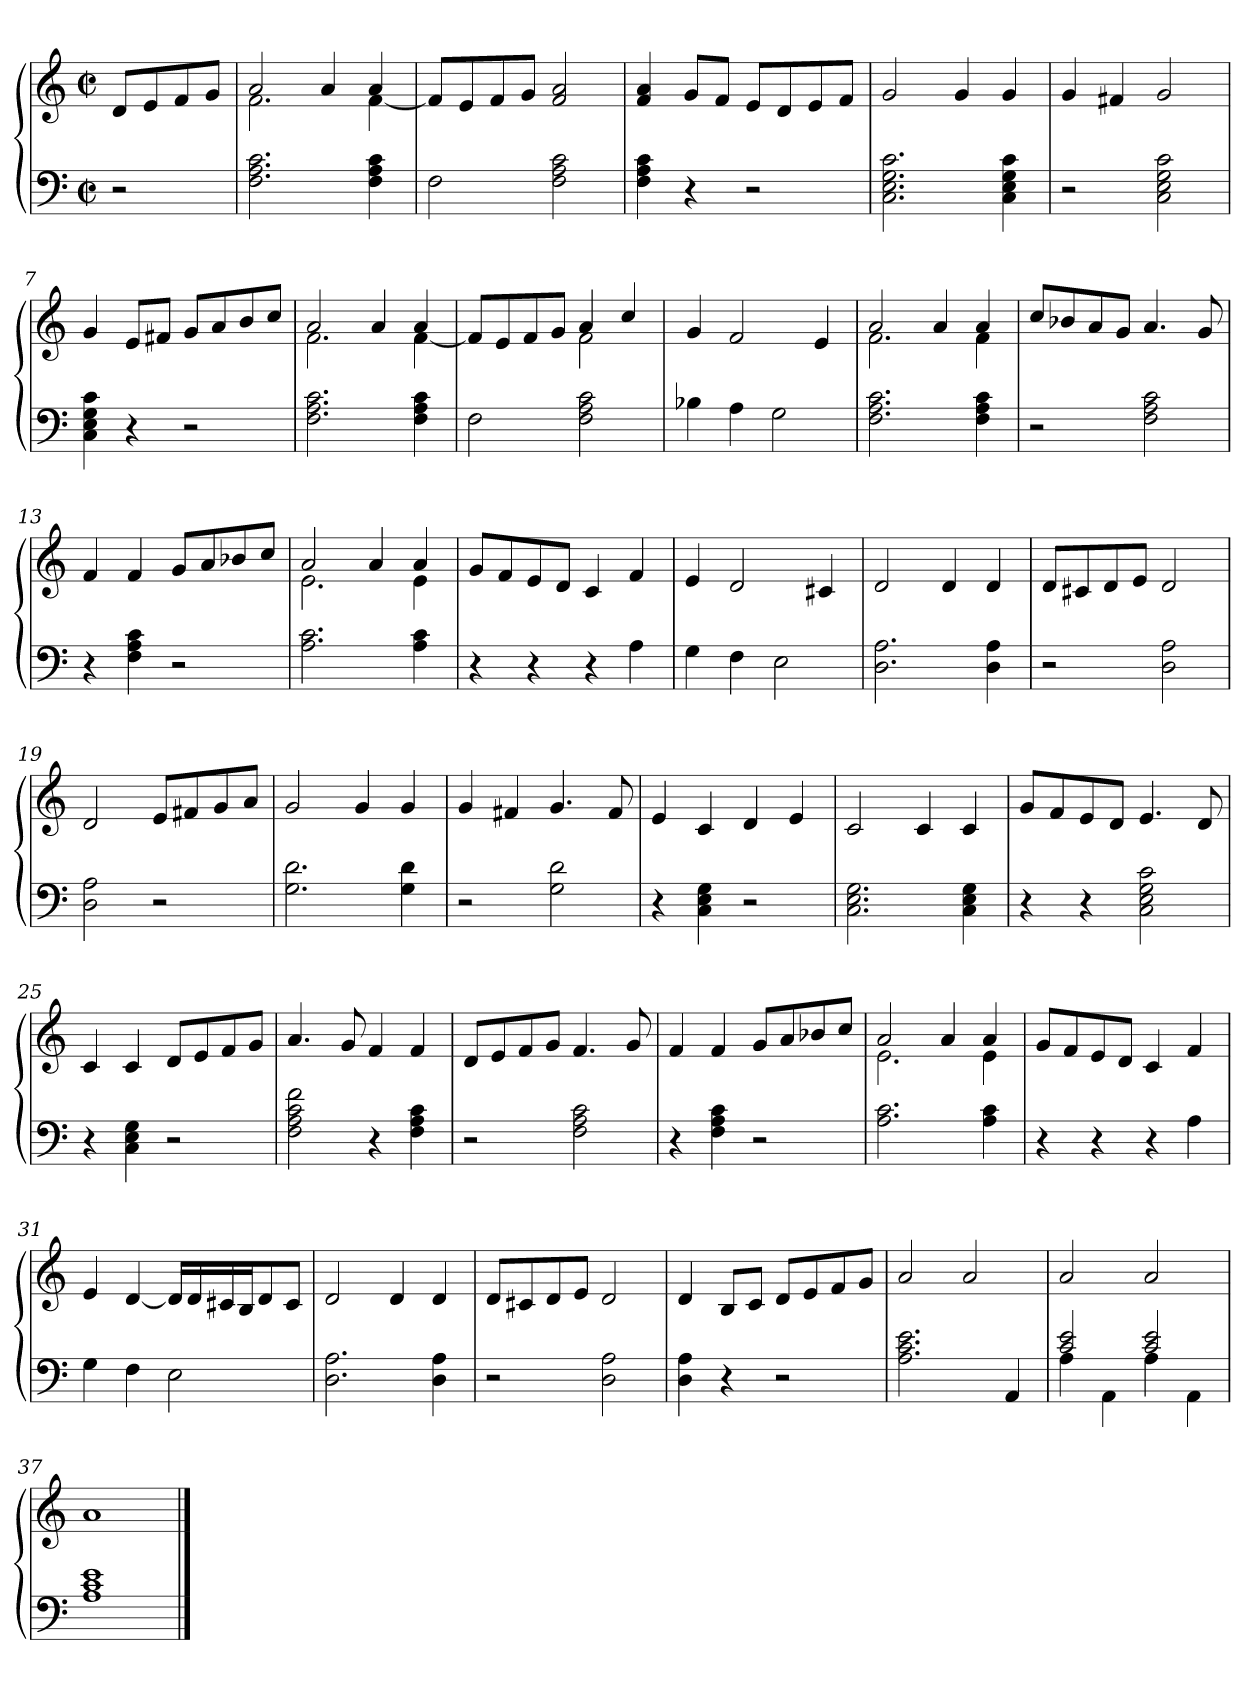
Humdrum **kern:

**kern	**kern
*part1	*part1
*staff2	*staff1
*clefF4	*clefG2
*k[]	*k[]
*M2/2	*M2/2
*met(c|)	*met(c|)
=1	=1
2r	8d/L
.	8e/
.	8f/
.	8g/J
=2	=2
*	*^
2.F\ 2.A\ 2.c\	2a/	2.f\
.	4a/	.
4F\ 4A\ 4c\	4a/	[4f\
*	*v	*v
=3	=3
2F\	8f/L]
.	8e/
.	8f/
.	8g/J
2F\ 2A\ 2c\	2f/ 2a/
=4	=4
4F\ 4A\ 4c\	4f/ 4a/
4r	8g/L
.	8f/J
2r	8e/L
.	8d/
.	8e/
.	8f/J
=5	=5
2.C\ 2.E\ 2.G\ 2.c\	2g/
.	4g/
4C\ 4E\ 4G\ 4c\	4g/
=6	=6
2r	4g/
.	4f#X/
2C\ 2E\ 2G\ 2c\	2g/
!!LO:LB:g=z
=7	=7
4C\ 4E\ 4G\ 4c\	4g/
4r	8e/L
.	8f#X/J
2r	8g/L
.	8a/
.	8b/
.	8cc/J
=8	=8
*	*^
2.F\ 2.A\ 2.c\	2a/	2.f\
.	4a/	.
4F\ 4A\ 4c\	4a/	[4f\
=9	=9	=9
2F\	8f/L]	2ryy
.	8e/	.
.	8f/	.
.	8g/J	.
2F\ 2A\ 2c\	4a/	2f\
.	4cc/	.
*	*v	*v
=10	=10
4B-X\	4g/
4A\	2f/
2G\	.
.	4e/
=11	=11
*	*^
2.F\ 2.A\ 2.c\	2a/	2.f\
.	4a/	.
4F\ 4A\ 4c\	4a/	4f\
*	*v	*v
!!LO:LB:g=z
=12	=12
2r	8cc/L
.	8b-X/
.	8a/
.	8g/J
2F\ 2A\ 2c\	4.a/
.	8g/
=13	=13
4r	4f/
4F\ 4A\ 4c\	4f/
2r	8g/L
.	8a/
.	8b-X/
.	8cc/J
=14	=14
*	*^
2.A\ 2.c\	2a/	2.e\
.	4a/	.
4A\ 4c\	4a/	4e\
*	*v	*v
=15	=15
4r	8g/L
.	8f/
4r	8e/
.	8d/J
4r	4c/
4A\	4f/
=16	=16
4G\	4e/
4F\	2d/
2E\	.
.	4c#X/
!!LO:LB:g=z
=17	=17
2.D\ 2.A\	2d/
.	4d/
4D\ 4A\	4d/
=18	=18
2r	8d/L
.	8c#X/
.	8d/
.	8e/J
2D\ 2A\	2d/
=19	=19
2D\ 2A\	2d/
2r	8e/L
.	8f#X/
.	8g/
.	8a/J
=20	=20
2.G\ 2.d\	2g/
.	4g/
4G\ 4d\	4g/
=21	=21
2r	4g/
.	4f#X/
2G\ 2d\	4.g/
.	8f#/
=22	=22
4r	4e/
4C\ 4E\ 4G\	4c/
2r	4d/
.	4e/
!!LO:LB:g=z
=23	=23
2.C\ 2.E\ 2.G\	2c/
.	4c/
4C\ 4E\ 4G\	4c/
=24	=24
4r	8g/L
.	8f/
4r	8e/
.	8d/J
2C\ 2E\ 2G\ 2c\	4.e/
.	8d/
=25	=25
4r	4c/
4C\ 4E\ 4G\	4c/
2r	8d/L
.	8e/
.	8f/
.	8g/J
=26	=26
2F\ 2A\ 2c\ 2f\	4.a/
.	8g/
4r	4f/
4F\ 4A\ 4c\	4f/
=27	=27
2r	8d/L
.	8e/
.	8f/
.	8g/J
2F\ 2A\ 2c\	4.f/
.	8g/
!!LO:LB:g=z
=28	=28
4r	4f/
4F\ 4A\ 4c\	4f/
2r	8g/L
.	8a/
.	8b-X/
.	8cc/J
=29	=29
*	*^
2.A\ 2.c\	2a/	2.e\
.	4a/	.
4A\ 4c\	4a/	4e\
*	*v	*v
=30	=30
4r	8g/L
.	8f/
4r	8e/
.	8d/J
4r	4c/
4A\	4f/
=31	=31
4G\	4e/
4F\	[4d/
2E\	16d/LL]
.	16d/
.	16c#X/
.	16B/J
.	8d/
.	8c#/J
!!LO:PB:g=z
=32	=32
2.D\ 2.A\	2d/
.	4d/
4D\ 4A\	4d/
=33	=33
2r	8d/L
.	8c#X/
.	8d/
.	8e/J
2D\ 2A\	2d/
=34	=34
4D\ 4A\	4d/
4r	8B/L
.	8c/J
2r	8d/L
.	8e/
.	8f/
.	8g/J
=35	=35
2.A\ 2.c\ 2.e\	2a/
.	2a/
4AA/	.
=36	=36
*^	*
2c/ 2e/	4A\	2a/
.	4AA\	.
2c/ 2e/	4A\	2a/
.	4AA\	.
*v	*v	*
=37	=37
1A 1c 1e	1a
==	==
*-	*-
